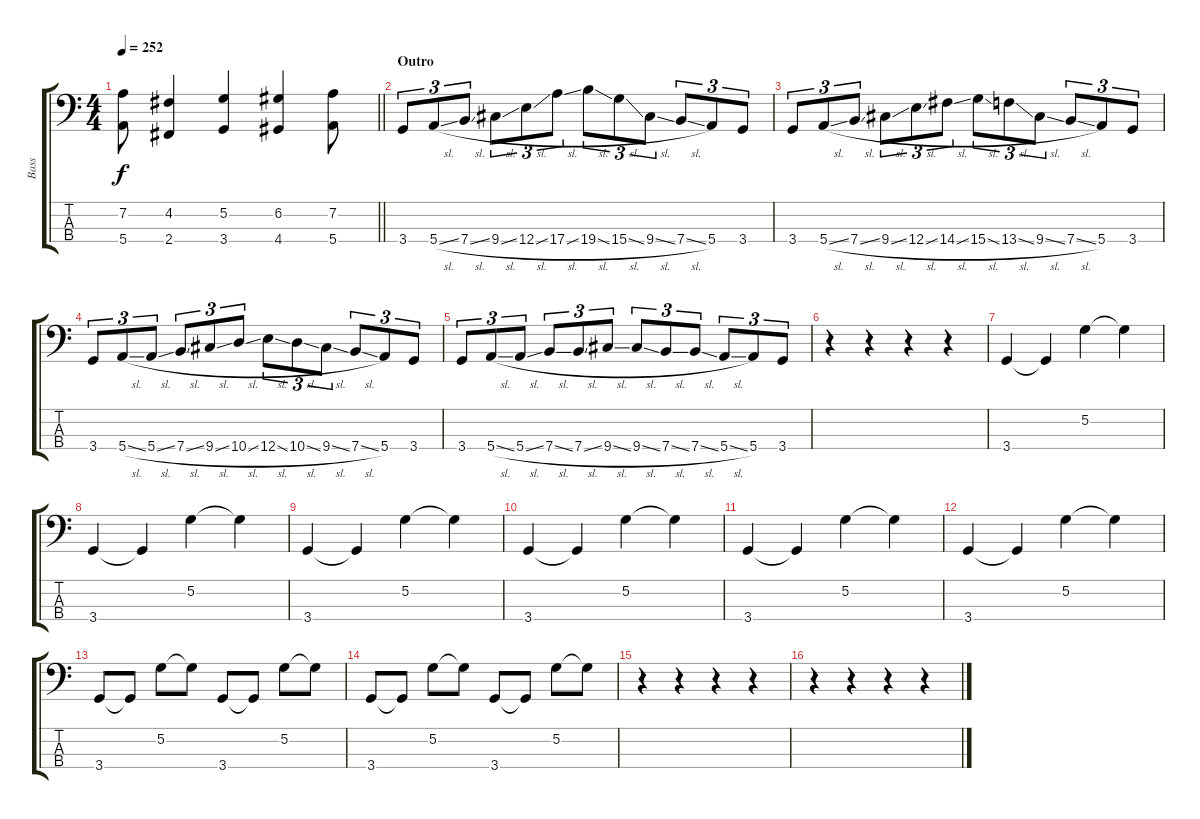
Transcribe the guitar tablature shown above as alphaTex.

\track ("Bass" "Bass") {instrument electricbassfinger}
\staff {score tabs}
\tuning (G2 D2 A1 E1) {hide}
\ts (4 4)
\tempo 252
\clef f4
\barLineRight lightlight
\ks c
(7.2{t} 5.4{t}).8{dy f} (4.2 2.4).4 (5.2 3.4).4 (6.2 4.4).4 (7.2 5.4).8 |
\section ("" "Outro")
3.4.8{tu (3 2)} 5.4{sl}.8{tu (3 2)} 7.4{sl}.8{tu (3 2)} 9.4{sl}.8{tu (3 2)} 12.4{sl}.8{tu (3 2)} 17.4{sl}.8{tu (3 2)} 19.4{sl}.8{tu (3 2)} 15.4{sl}.8{tu (3 2)} 9.4{sl}.8{tu (3 2)} 7.4{sl}.8{tu (3 2)} 5.4.8{tu (3 2)} 3.4.8{tu (3 2)} |
3.4.8{tu (3 2)} 5.4{sl}.8{tu (3 2)} 7.4{sl}.8{tu (3 2)} 9.4{sl}.8{tu (3 2)} 12.4{sl}.8{tu (3 2)} 14.4{sl}.8{tu (3 2)} 15.4{sl}.8{tu (3 2)} 13.4{sl}.8{tu (3 2)} 9.4{sl}.8{tu (3 2)} 7.4{sl}.8{tu (3 2)} 5.4.8{tu (3 2)} 3.4.8{tu (3 2)} |
3.4.8{tu (3 2)} 5.4{sl}.8{tu (3 2)} 5.4{sl}.8{tu (3 2)} 7.4{sl}.8{tu (3 2)} 9.4{sl}.8{tu (3 2)} 10.4{sl}.8{tu (3 2)} 12.4{sl}.8{tu (3 2)} 10.4{sl}.8{tu (3 2)} 9.4{sl}.8{tu (3 2)} 7.4{sl}.8{tu (3 2)} 5.4.8{tu (3 2)} 3.4.8{tu (3 2)} |
3.4.8{tu (3 2)} 5.4{sl}.8{tu (3 2)} 5.4{sl}.8{tu (3 2)} 7.4{sl}.8{tu (3 2)} 7.4{sl}.8{tu (3 2)} 9.4{sl}.8{tu (3 2)} 9.4{sl}.8{tu (3 2)} 7.4{sl}.8{tu (3 2)} 7.4{sl}.8{tu (3 2)} 5.4{sl}.8{tu (3 2)} 5.4.8{tu (3 2)} 3.4.8{tu (3 2)} |
r.4 r.4 r.4 r.4 |
3.4.4 3.4{t}.4 5.2.4 5.2{t}.4 |
3.4.4 3.4{t}.4 5.2.4 5.2{t}.4 |
3.4.4 3.4{t}.4 5.2.4 5.2{t}.4 |
3.4.4 3.4{t}.4 5.2.4 5.2{t}.4 |
3.4.4 3.4{t}.4 5.2.4 5.2{t}.4 |
3.4.4 3.4{t}.4 5.2.4 5.2{t}.4 |
3.4.8 3.4{t}.8 5.2.8 5.2{t}.8 3.4.8 3.4{t}.8 5.2.8 5.2{t}.8 |
3.4.8 3.4{t}.8 5.2.8 5.2{t}.8 3.4.8 3.4{t}.8 5.2.8 5.2{t}.8 |
r.4 r.4 r.4 r.4 |
r.4 r.4 r.4 r.4
